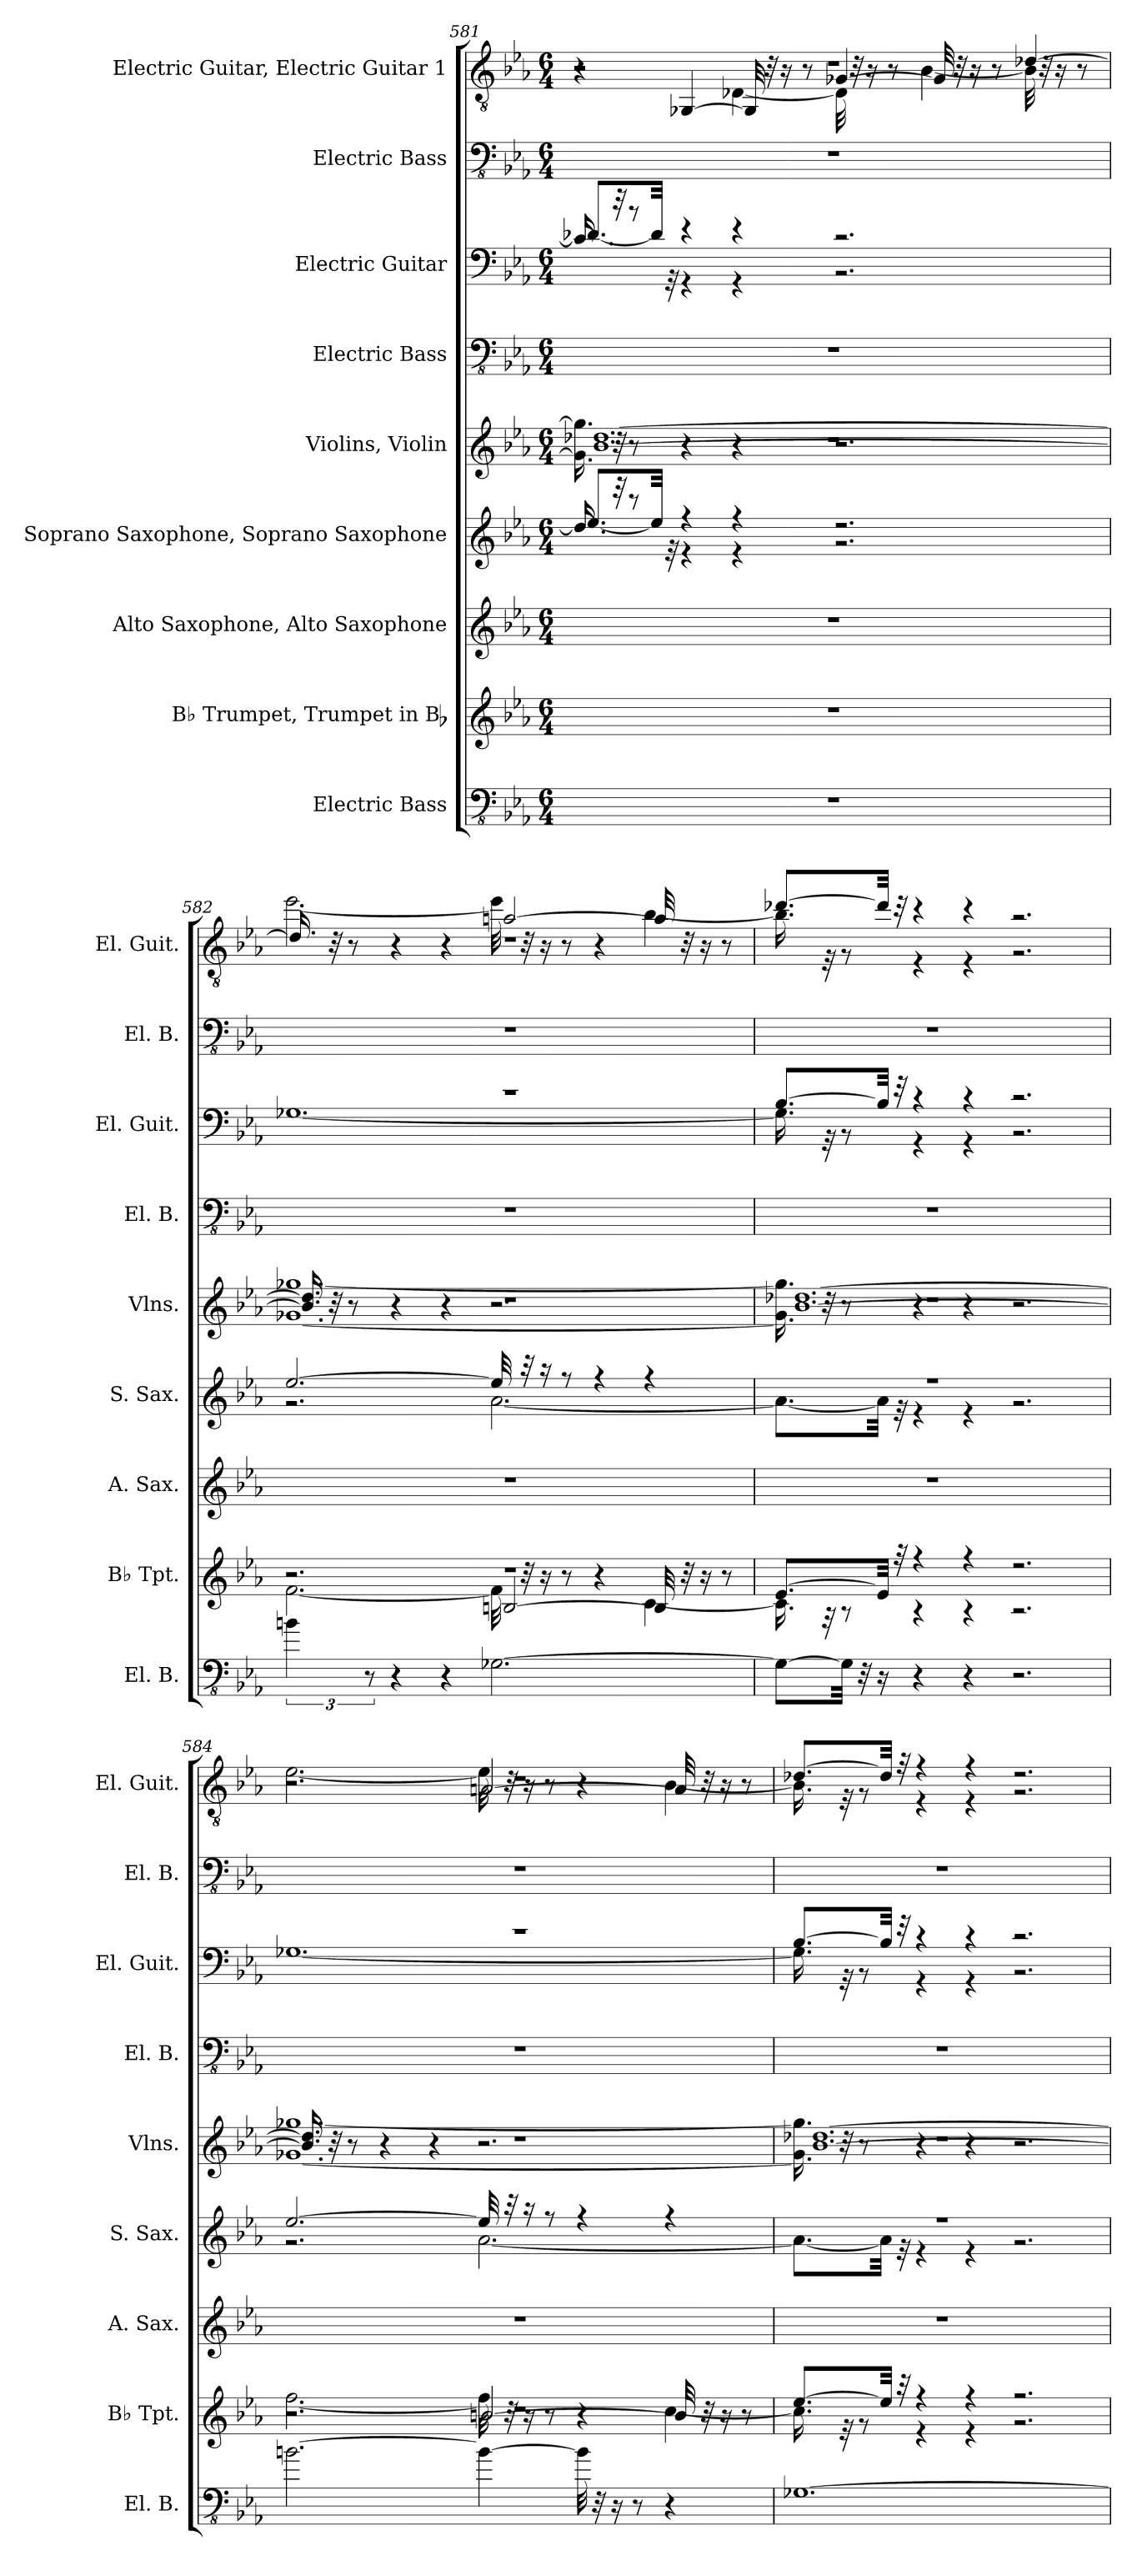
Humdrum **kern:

**kern	**kern	**kern	**kern	**kern	**kern	**kern	**kern	**kern
*part9	*part8	*part7	*part6	*part5	*part4	*part3	*part2	*part1
*staff9	*staff8	*staff7	*staff6	*staff5	*staff4	*staff3	*staff2	*staff1
*I"Electric Bass	*I"B♭ Trumpet, Trumpet in Bb	*I"Alto Saxophone, Alto Saxophone	*I"Soprano Saxophone, Soprano Saxophone	*I"Violins, Violin	*I"Electric Bass	*I"Electric Guitar	*I"Electric Bass	*I"Electric Guitar, Electric Guitar 1
*I'El. B.	*I'B♭ Tpt.	*I'A. Sax.	*I'S. Sax.	*I'Vlns.	*I'El. B.	*I'El. Guit.	*I'El. B.	*I'El. Guit.
!!LO:PB:g=z
*clefFv4	*clefG2	*clefG2	*clefG2	*clefG2	*clefFv4	*clefF4	*clefFv4	*clefGv2
*	*ITrd1c2	*ITrd5c9	*ITrd1c2	*	*	*	*	*
*k[b-e-a-]	*k[b-e-a-d-g-]	*k[b-e-a-d-g-c-]	*k[b-e-a-d-g-]	*k[b-e-a-]	*k[b-e-a-]	*k[b-e-a-]	*k[b-e-a-]	*k[b-e-a-]
*M6/4	*M6/4	*M6/4	*M6/4	*M6/4	*M6/4	*M6/4	*M6/4	*M6/4
=581	=581	=581	=581	=581	=581	=581	=581	=581
*	*	*	*^	*^	*	*^	*	*^
*	*	*	*	*	*	*^	*	*	*	*	*	*^
1.r	1.r	1.r	16.cc/]	[8.dd-/L	1.r	16.g-\] 16.gg-\]	[1.b- [1.dd-X	1.r	16.c/]	[8.d-X/L	1.r	1.r	2r	4r
.	.	.	32r	.	.	32r	.	.	32r	.	.	.	.	.
.	.	.	8r	.	.	8r	.	.	8r	.	.	.	.	.
.	.	.	.	32dd-/Jkk]	.	.	.	.	.	32d-/Jkk]	.	.	.	.
.	.	.	.	32r	.	.	.	.	.	32r	.	.	.	.
.	.	.	4r	4r	.	4r	.	.	4r	4r	.	.	.	[4GG-X/
.	.	.	4r	4r	.	4r	.	.	4r	4r	.	.	[4D-X\	32GG-/]
.	.	.	.	.	.	.	.	.	.	.	.	.	.	32r
.	.	.	.	.	.	.	.	.	.	.	.	.	.	16r
.	.	.	.	.	.	.	.	.	.	.	.	.	.	8r
.	.	.	2.r	2.r	.	2.r	.	.	2.r	2.r	.	.	32D-\]	[4G-X/
.	.	.	.	.	.	.	.	.	.	.	.	.	32r	.
.	.	.	.	.	.	.	.	.	.	.	.	.	16r	.
.	.	.	.	.	.	.	.	.	.	.	.	.	8r	.
.	.	.	.	.	.	.	.	.	.	.	.	.	[4B-\	32G-/]
.	.	.	.	.	.	.	.	.	.	.	.	.	.	32r
.	.	.	.	.	.	.	.	.	.	.	.	.	.	16r
.	.	.	.	.	.	.	.	.	.	.	.	.	.	8r
.	.	.	.	.	.	.	.	.	.	.	.	.	32B-\]	[4d-X/
.	.	.	.	.	.	.	.	.	.	.	.	.	32r	.
.	.	.	.	.	.	.	.	.	.	.	.	.	16r	.
.	.	.	.	.	.	.	.	.	.	.	.	.	8r	.
!!LO:PB:g=z	!!	!!
=582	=582	=582	=582	=582	=582	=582	=582	=582	=582	=582	=582	=582	=582	=582
*	*^	*	*	*	*	*	*	*	*	*	*	*	*	*
*	*	*^	*	*	*	*	*	*	*	*	*	*	*	*	*
6Bn\	1.r	[2.e-\	2.r	1.r	[2.dd-/	2.r	1.r	[1.g-X [1.gg-X	16.b-/] 16.dd-/]	1.r	1.r	[1.G-X	1.r	1.r	[2.ee-\	16.d-/]
.	.	.	.	.	.	.	.	.	32r	.	.	.	.	.	.	32r
.	.	.	.	.	.	.	.	.	8r	.	.	.	.	.	.	8r
12r	.	.	.	.	.	.	.	.	.	.	.	.	.	.	.	.
4r	.	.	.	.	.	.	.	.	4r	.	.	.	.	.	.	4r
4r	.	.	.	.	.	.	.	.	4r	.	.	.	.	.	.	4r
[2.GG-X\	.	32e-\]	[2An/	.	32dd-/]	[2.g-\	.	.	2.r	.	.	.	.	.	32ee-\]	[2an/
.	.	32r	.	.	32r	.	.	.	.	.	.	.	.	.	32r	.
.	.	16r	.	.	16r	.	.	.	.	.	.	.	.	.	16r	.
.	.	8r	.	.	8r	.	.	.	.	.	.	.	.	.	8r	.
.	.	4r	.	.	4r	.	.	.	.	.	.	.	.	.	4r	.
.	.	[4B-\	32A/]	.	4r	.	.	.	.	.	.	.	.	.	[4b-\	32a/]
.	.	.	32r	.	.	.	.	.	.	.	.	.	.	.	.	32r
.	.	.	16r	.	.	.	.	.	.	.	.	.	.	.	.	16r
.	.	.	8r	.	.	.	.	.	.	.	.	.	.	.	.	8r
*	*	*v	*v	*	*	*	*	*	*	*	*	*	*	*	*v	*v
=583	=583	=583	=583	=583	=583	=583	=583	=583	=583	=583	=583	=583	=583	=583
8GG-\L_	[8.d-/L	16.B-\]	1.r	1.r	8.g-\L_	1.r	16.g-\] 16.gg-\]	[1.b- [1.dd-X	1.r	[8.B-/L	16.G-\]	1.r	[8.dd-X/L	16.b-\]
.	.	32r	.	.	.	.	32r	.	.	.	32r	.	.	32r
32GG-\Jkk]	.	8r	.	.	.	.	8r	.	.	.	8r	.	.	8r
32r	.	.	.	.	.	.	.	.	.	.	.	.	.	.
16r	32d-/Jkk]	.	.	.	32g-\Jkk]	.	.	.	.	32B-/Jkk]	.	.	32dd-/Jkk]	.
.	32r	.	.	.	32r	.	.	.	.	32r	.	.	32r	.
4r	4r	4r	.	.	4r	.	4r	.	.	4r	4r	.	4r	4r
4r	4r	4r	.	.	4r	.	4r	.	.	4r	4r	.	4r	4r
2.r	2.r	2.r	.	.	2.r	.	2.r	.	.	2.r	2.r	.	2.r	2.r
!!LO:PB:g=z
=584	=584	=584	=584	=584	=584	=584	=584	=584	=584	=584	=584	=584	=584	=584
*	*	*^	*	*	*	*	*	*	*	*	*	*	*	*^
[2.Bn\	1.r	[2.ee-\	2.r	1.r	[2.dd-/	2.r	1.r	[1.g-X [1.gg-X	16.b-/] 16.dd-/]	1.r	1.r	[1.G-X	1.r	1.r	[2.e-\	2.r
.	.	.	.	.	.	.	.	.	32r	.	.	.	.	.	.	.
.	.	.	.	.	.	.	.	.	8r	.	.	.	.	.	.	.
.	.	.	.	.	.	.	.	.	4r	.	.	.	.	.	.	.
.	.	.	.	.	.	.	.	.	4r	.	.	.	.	.	.	.
4B\_	.	32ee-\]	[2an/	.	32dd-/]	[2.g-\	.	.	2.r	.	.	.	.	.	32e-\]	[2An/
.	.	32r	.	.	32r	.	.	.	.	.	.	.	.	.	32r	.
.	.	16r	.	.	16r	.	.	.	.	.	.	.	.	.	16r	.
.	.	8r	.	.	8r	.	.	.	.	.	.	.	.	.	8r	.
32B\]	.	4r	.	.	4r	.	.	.	.	.	.	.	.	.	4r	.
32r	.	.	.	.	.	.	.	.	.	.	.	.	.	.	.	.
16r	.	.	.	.	.	.	.	.	.	.	.	.	.	.	.	.
8r	.	.	.	.	.	.	.	.	.	.	.	.	.	.	.	.
4r	.	[4b-\	32a/]	.	4r	.	.	.	.	.	.	.	.	.	[4B-\	32A/]
.	.	.	32r	.	.	.	.	.	.	.	.	.	.	.	.	32r
.	.	.	16r	.	.	.	.	.	.	.	.	.	.	.	.	16r
.	.	.	8r	.	.	.	.	.	.	.	.	.	.	.	.	8r
*	*	*v	*v	*	*	*	*	*	*	*	*	*	*	*	*v	*v
=585	=585	=585	=585	=585	=585	=585	=585	=585	=585	=585	=585	=585	=585	=585
[1.GG-X	[8.dd-/L	16.b-\]	1.r	1.r	8.g-\L_	1.r	16.g-\] 16.gg-\]	[1.b- [1.dd-X	1.r	[8.B-/L	16.G-\]	1.r	[8.d-X/L	16.B-\]
.	.	32r	.	.	.	.	32r	.	.	.	32r	.	.	32r
.	.	8r	.	.	.	.	8r	.	.	.	8r	.	.	8r
.	32dd-/Jkk]	.	.	.	32g-\Jkk]	.	.	.	.	32B-/Jkk]	.	.	32d-/Jkk]	.
.	32r	.	.	.	32r	.	.	.	.	32r	.	.	32r	.
.	4r	4r	.	.	4r	.	4r	.	.	4r	4r	.	4r	4r
.	4r	4r	.	.	4r	.	4r	.	.	4r	4r	.	4r	4r
.	2.r	2.r	.	.	2.r	.	2.r	.	.	2.r	2.r	.	2.r	2.r
*	*	*	*	*v	*v	*	*	*	*	*v	*v	*	*v	*v
*	*v	*v	*	*	*v	*v	*v	*	*	*	*
=	=	=	=	=	=	=	=	=
*-	*-	*-	*-	*-	*-	*-	*-	*-
